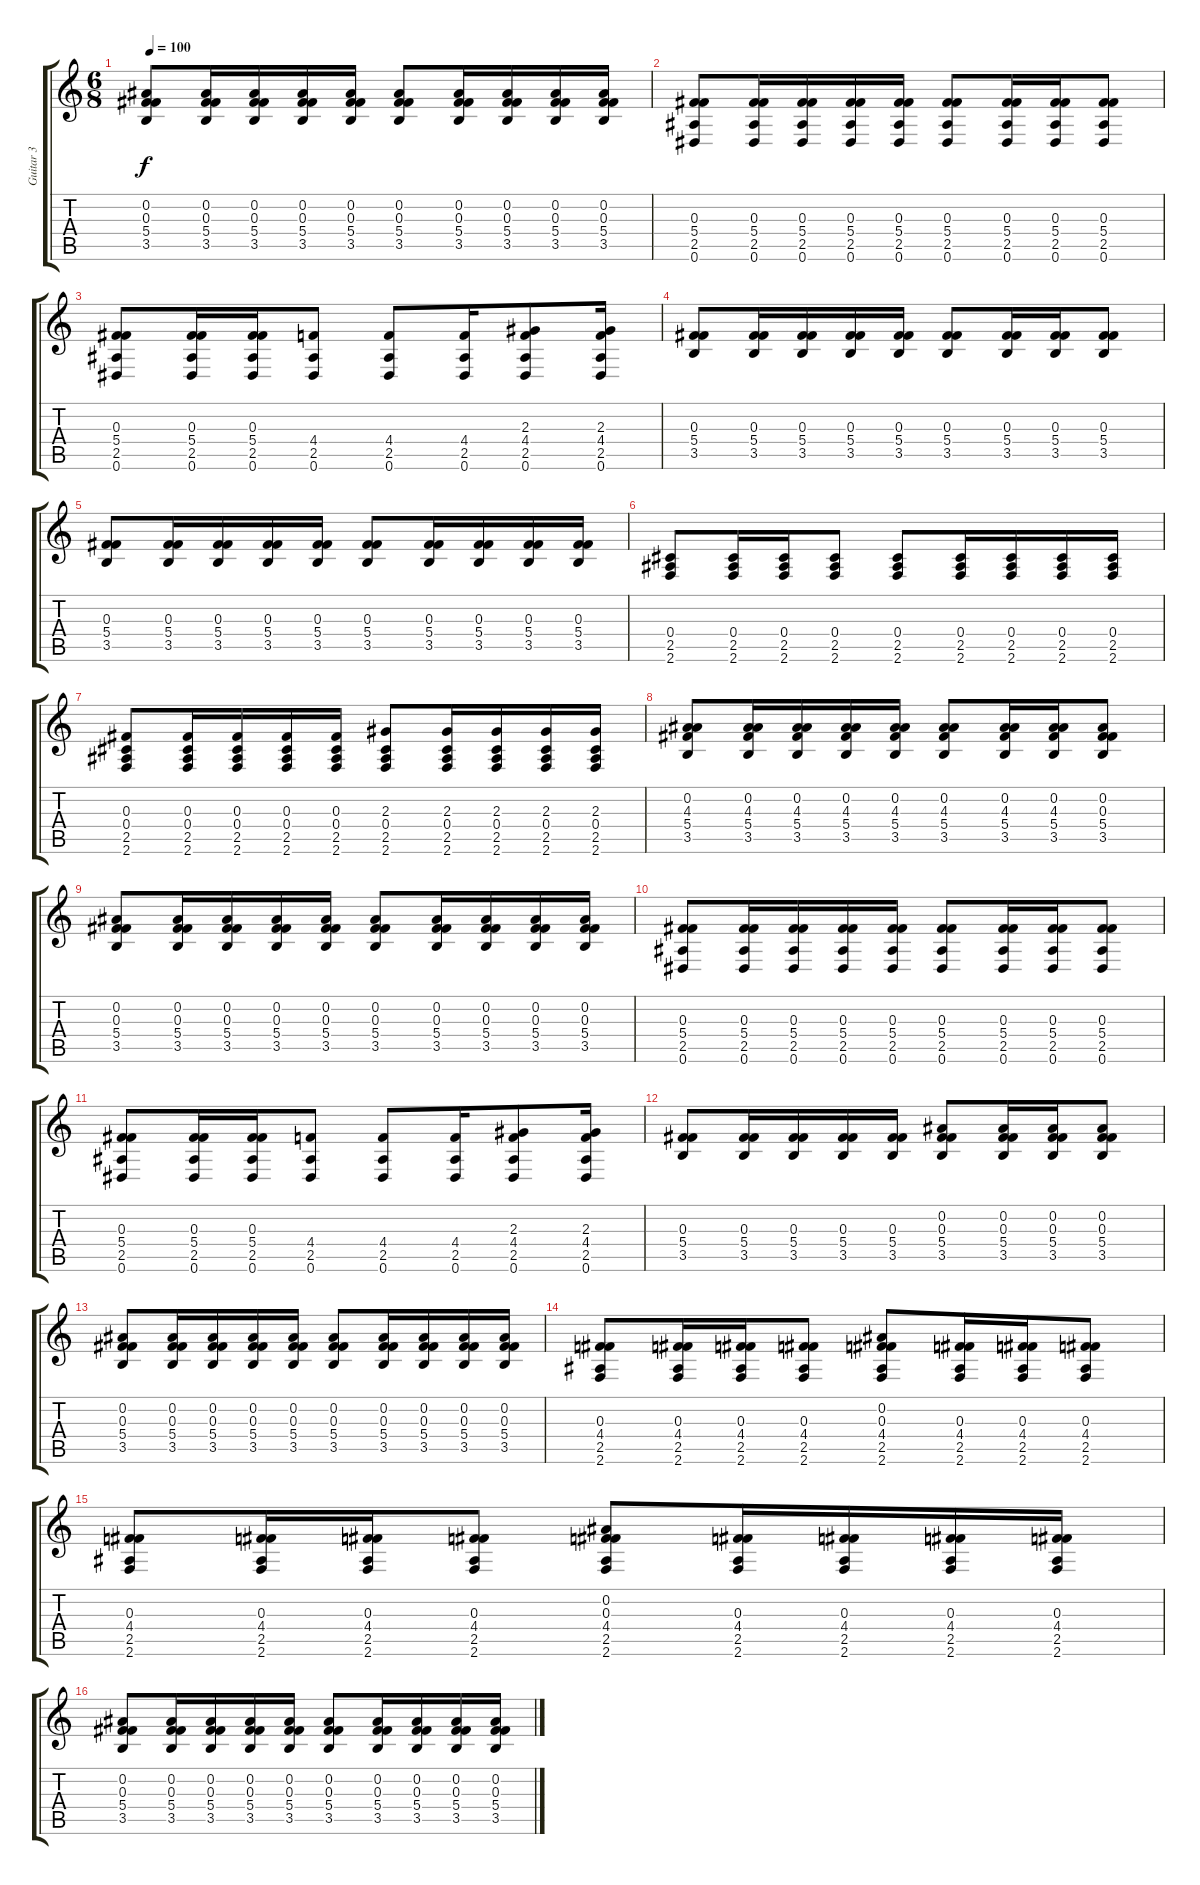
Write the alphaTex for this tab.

\track ("Guitar 3" "Guitar 3") {instrument electricguitarjazz}
\staff {score tabs}
\tuning (Eb4 Bb3 Gb3 Db3 Ab2 Eb2) {hide}
\ts (6 8)
\tempo 100
\clef g2
\ks c
(0.2 0.3 5.4 3.5).8{dy f} (0.2 0.3 5.4 3.5).16 (0.2 0.3 5.4 3.5).16 (0.2 0.3 5.4 3.5).16 (0.2 0.3 5.4 3.5).16 (0.2 0.3 5.4 3.5).8 (0.2 0.3 5.4 3.5).16 (0.2 0.3 5.4 3.5).16 (0.2 0.3 5.4 3.5).16 (0.2 0.3 5.4 3.5).16 |
(0.3 5.4 2.5 0.6).8{instrument acousticguitarsteel} (0.3 5.4 2.5 0.6).16 (0.3 5.4 2.5 0.6).16 (0.3 5.4 2.5 0.6).16 (0.3 5.4 2.5 0.6).16 (0.3 5.4 2.5 0.6).8 (0.3 5.4 2.5 0.6).16 (0.3 5.4 2.5 0.6).16 (0.3 5.4 2.5 0.6).8 |
(0.3 5.4 2.5 0.6).8 (0.3 5.4 2.5 0.6).16 (0.3 5.4 2.5 0.6).16 (4.4 2.5 0.6).8 (4.4 2.5 0.6).8 (4.4 2.5 0.6).16 (2.3 4.4 2.5 0.6).8 (2.3 4.4 2.5 0.6).16 |
(0.3 5.4 3.5).8 (0.3 5.4 3.5).16 (0.3 5.4 3.5).16 (0.3 5.4 3.5).16 (0.3 5.4 3.5).16 (0.3 5.4 3.5).8 (0.3 5.4 3.5).16 (0.3 5.4 3.5).16 (0.3 5.4 3.5).8 |
(0.3 5.4 3.5).8 (0.3 5.4 3.5).16 (0.3 5.4 3.5).16 (0.3 5.4 3.5).16 (0.3 5.4 3.5).16 (0.3 5.4 3.5).8 (0.3 5.4 3.5).16 (0.3 5.4 3.5).16 (0.3 5.4 3.5).16 (0.3 5.4 3.5).16 |
(0.4 2.5 2.6).8 (0.4 2.5 2.6).16 (0.4 2.5 2.6).16 (0.4 2.5 2.6).8 (0.4 2.5 2.6).8 (0.4 2.5 2.6).16 (0.4 2.5 2.6).16 (0.4 2.5 2.6).16 (0.4 2.5 2.6).16 |
(0.3 0.4 2.5 2.6).8 (0.3 0.4 2.5 2.6).16 (0.3 0.4 2.5 2.6).16 (0.3 0.4 2.5 2.6).16 (0.3 0.4 2.5 2.6).16 (2.3 0.4 2.5 2.6).8 (2.3 0.4 2.5 2.6).16 (2.3 0.4 2.5 2.6).16 (2.3 0.4 2.5 2.6).16 (2.3 0.4 2.5 2.6).16 |
(0.2 4.3 5.4 3.5).8 (0.2 4.3 5.4 3.5).16 (0.2 4.3 5.4 3.5).16 (0.2 4.3 5.4 3.5).16 (0.2 4.3 5.4 3.5).16 (0.2 4.3 5.4 3.5).8 (0.2 4.3 5.4 3.5).16 (0.2 4.3 5.4 3.5).16 (0.2 0.3 5.4 3.5).8 |
(0.2 0.3 5.4 3.5).8 (0.2 0.3 5.4 3.5).16 (0.2 0.3 5.4 3.5).16 (0.2 0.3 5.4 3.5).16 (0.2 0.3 5.4 3.5).16 (0.2 0.3 5.4 3.5).8 (0.2 0.3 5.4 3.5).16 (0.2 0.3 5.4 3.5).16 (0.2 0.3 5.4 3.5).16 (0.2 0.3 5.4 3.5).16 |
(0.3 5.4 2.5 0.6).8 (0.3 5.4 2.5 0.6).16 (0.3 5.4 2.5 0.6).16 (0.3 5.4 2.5 0.6).16 (0.3 5.4 2.5 0.6).16 (0.3 5.4 2.5 0.6).8 (0.3 5.4 2.5 0.6).16 (0.3 5.4 2.5 0.6).16 (0.3 5.4 2.5 0.6).8 |
(0.3 5.4 2.5 0.6).8 (0.3 5.4 2.5 0.6).16 (0.3 5.4 2.5 0.6).16 (4.4 2.5 0.6).8 (4.4 2.5 0.6).8 (4.4 2.5 0.6).16 (2.3 4.4 2.5 0.6).8 (2.3 4.4 2.5 0.6).16 |
(0.3 5.4 3.5).8 (0.3 5.4 3.5).16 (0.3 5.4 3.5).16 (0.3 5.4 3.5).16 (0.3 5.4 3.5).16 (0.2 0.3 5.4 3.5).8 (0.2 0.3 5.4 3.5).16 (0.2 0.3 5.4 3.5).16 (0.2 0.3 5.4 3.5).8 |
(0.2 0.3 5.4 3.5).8 (0.2 0.3 5.4 3.5).16 (0.2 0.3 5.4 3.5).16 (0.2 0.3 5.4 3.5).16 (0.2 0.3 5.4 3.5).16 (0.2 0.3 5.4 3.5).8 (0.2 0.3 5.4 3.5).16 (0.2 0.3 5.4 3.5).16 (0.2 0.3 5.4 3.5).16 (0.2 0.3 5.4 3.5).16 |
(0.3 4.4 2.5 2.6).8 (0.3 4.4 2.5 2.6).16 (0.3 4.4 2.5 2.6).16 (0.3 4.4 2.5 2.6).8 (0.2 0.3 4.4 2.5 2.6).8 (0.3 4.4 2.5 2.6).16 (0.3 4.4 2.5 2.6).16 (0.3 4.4 2.5 2.6).8 |
(0.3 4.4 2.5 2.6).8 (0.3 4.4 2.5 2.6).16 (0.3 4.4 2.5 2.6).16 (0.3 4.4 2.5 2.6).8 (0.2 0.3 4.4 2.5 2.6).8 (0.3 4.4 2.5 2.6).16 (0.3 4.4 2.5 2.6).16 (0.3 4.4 2.5 2.6).16 (0.3 4.4 2.5 2.6).16 |
(0.2 0.3 5.4 3.5).8 (0.2 0.3 5.4 3.5).16 (0.2 0.3 5.4 3.5).16 (0.2 0.3 5.4 3.5).16 (0.2 0.3 5.4 3.5).16 (0.2 0.3 5.4 3.5).8 (0.2 0.3 5.4 3.5).16 (0.2 0.3 5.4 3.5).16 (0.2 0.3 5.4 3.5).16 (0.2 0.3 5.4 3.5).16
